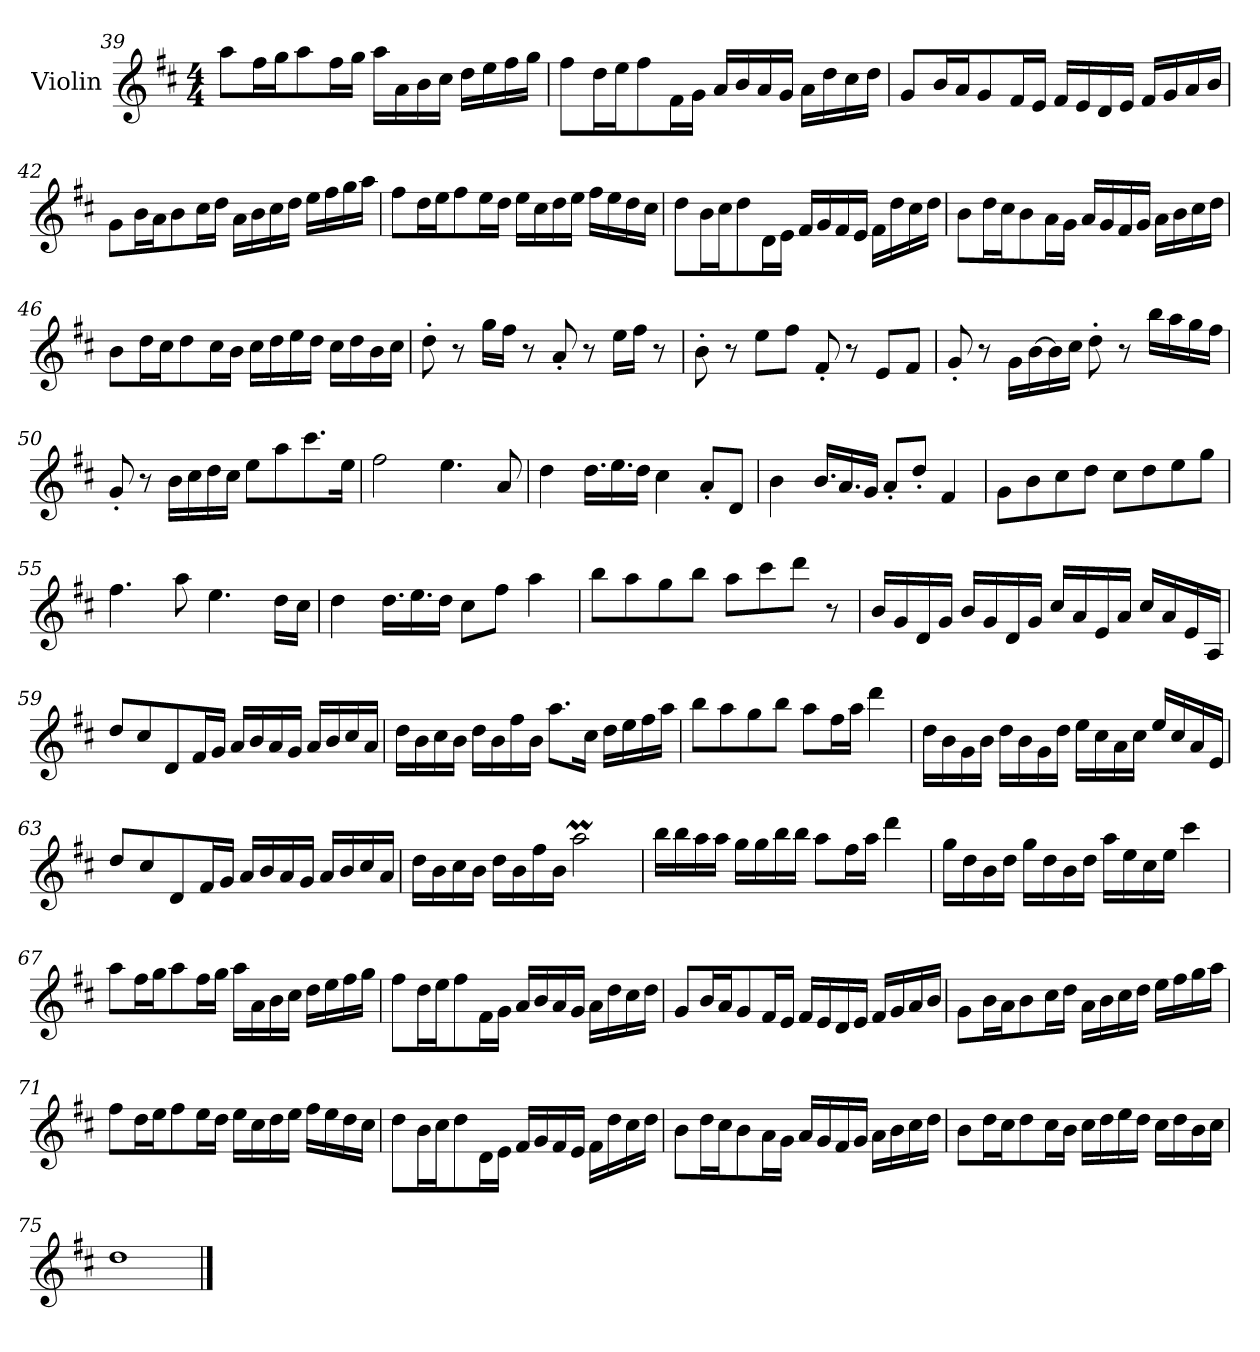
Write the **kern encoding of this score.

**kern
*part1
*staff1
*I"Violin
*I'Vln.
*clefG2
*k[f#c#]
*D:
*M4/4
=39
8aa\L
16ff#\L
16gg\J
8aa\
16ff#\L
16gg\JJ
16aa\LL
16a\
16b\
16cc#\JJ
16dd\LL
16ee\
16ff#\
16gg\JJ
!!LO:PB:g=z
=40
8ff#\L
16dd\L
16ee\J
8ff#\
16f#\L
16g\JJ
16a/LL
16b/
16a/
16g/JJ
16a\LL
16dd\
16cc#\
16dd\JJ
=41
8g/L
16b/L
16a/J
8g/
16f#/L
16e/JJ
16f#/LL
16e/
16d/
16e/JJ
16f#/LL
16g/
16a/
16b/JJ
=42
8g\L
16b\L
16a\J
8b\
16cc#\L
16dd\JJ
16a\LL
16b\
16cc#\
16dd\JJ
16ee\LL
16ff#\
16gg\
16aa\JJ
!!LO:LB:g=z
=43
8ff#\L
16dd\L
16ee\J
8ff#\
16ee\L
16dd\JJ
16ee\LL
16cc#\
16dd\
16ee\JJ
16ff#\LL
16ee\
16dd\
16cc#\JJ
=44
8dd\L
16b\L
16cc#\J
8dd\
16d\L
16e\JJ
16f#/LL
16g/
16f#/
16e/JJ
16f#\LL
16dd\
16cc#\
16dd\JJ
=45
8b\L
16dd\L
16cc#\J
8b\
16a\L
16g\JJ
16a/LL
16g/
16f#/
16g/JJ
16a\LL
16b\
16cc#\
16dd\JJ
!!LO:LB:g=z
=46
8b\L
16dd\L
16cc#\J
8dd\
16cc#\L
16b\JJ
16cc#\LL
16dd\
16ee\
16dd\JJ
16cc#\LL
16dd\
16b\
16cc#\JJ
=47
8dd'\
8r
16gg\LL
16ff#\JJ
8r
8a'/
8r
16ee\LL
16ff#\JJ
8r
=48
8b'\
8r
8ee\L
8ff#\J
8f#'/
8r
8e/L
8f#/J
!!LO:LB:g=z
=49
8g'/
8r
16g\LL
[16b\
16b\]
16cc#\JJ
8dd'\
8r
16bb\LL
16aa\
16gg\
16ff#\JJ
=50
8g'/
8r
16b\LL
16cc#\
16dd\
16cc#\JJ
8ee\L
8aa\
8.ccc#\
16ee\Jk
=51
2ff#\
4.ee\
8a/
=52
4dd\
16.dd\LL
16.ee\
16dd\JJ
4cc#\
8a'/L
8d/J
!!LO:LB:g=z
=53
4b\
16.b/LL
16.a/
16g/JJ
8a'/L
8dd'/J
4f#/
=54
8g\L
8b\
8cc#\
8dd\J
8cc#\L
8dd\
8ee\
8gg\J
=55
4.ff#\
8aa\
4.ee\
16dd\LL
16cc#\JJ
=56
4dd\
16.dd\LL
16.ee\
16dd\JJ
8cc#\L
8ff#\J
4aa\
=57
8bb\L
8aa\
8gg\
8bb\J
8aa\L
8ccc#\
8ddd\J
8r
!!LO:LB:g=z
=58
16b/LL
16g/
16d/
16g/JJ
16b/LL
16g/
16d/
16g/JJ
16cc#/LL
16a/
16e/
16a/JJ
16cc#/LL
16a/
16e/
16A/JJ
=59
8dd/L
8cc#/
8d/
16f#/L
16g/JJ
16a/LL
16b/
16a/
16g/JJ
16a/LL
16b/
16cc#/
16a/JJ
!!LO:LB:g=z
=60
16dd\LL
16b\
16cc#\
16b\JJ
16dd\LL
16b\
16ff#\
16b\JJ
8.aa\L
16cc#\Jk
16dd\LL
16ee\
16ff#\
16aa\JJ
=61
8bb\L
8aa\
8gg\
8bb\J
8aa\L
16ff#\L
16aa\JJ
4ddd\
=62
16dd\LL
16b\
16g\
16b\JJ
16dd\LL
16b\
16g\
16dd\JJ
16ee\LL
16cc#\
16a\
16cc#\JJ
16ee/LL
16cc#/
16a/
16e/JJ
!!LO:LB:g=z
=63
8dd/L
8cc#/
8d/
16f#/L
16g/JJ
16a/LL
16b/
16a/
16g/JJ
16a/LL
16b/
16cc#/
16a/JJ
=64
16dd\LL
16b\
16cc#\
16b\JJ
16dd\LL
16b\
16ff#\
16b\JJ
2aaM\
=65
16bb\LL
16bb\
16aa\
16aa\JJ
16gg\LL
16gg\
16bb\
16bb\JJ
8aa\L
16ff#\L
16aa\JJ
4ddd\
!!LO:LB:g=z
=66
16gg\LL
16dd\
16b\
16dd\JJ
16gg\LL
16dd\
16b\
16dd\JJ
16aa\LL
16ee\
16cc#\
16ee\JJ
4ccc#\
=67
8aa\L
16ff#\L
16gg\J
8aa\
16ff#\L
16gg\JJ
16aa\LL
16a\
16b\
16cc#\JJ
16dd\LL
16ee\
16ff#\
16gg\JJ
=68
8ff#\L
16dd\L
16ee\J
8ff#\
16f#\L
16g\JJ
16a/LL
16b/
16a/
16g/JJ
16a\LL
16dd\
16cc#\
16dd\JJ
!!LO:LB:g=z
=69
8g/L
16b/L
16a/J
8g/
16f#/L
16e/JJ
16f#/LL
16e/
16d/
16e/JJ
16f#/LL
16g/
16a/
16b/JJ
=70
8g\L
16b\L
16a\J
8b\
16cc#\L
16dd\JJ
16a\LL
16b\
16cc#\
16dd\JJ
16ee\LL
16ff#\
16gg\
16aa\JJ
=71
8ff#\L
16dd\L
16ee\J
8ff#\
16ee\L
16dd\JJ
16ee\LL
16cc#\
16dd\
16ee\JJ
16ff#\LL
16ee\
16dd\
16cc#\JJ
!!LO:PB:g=z
=72
8dd\L
16b\L
16cc#\J
8dd\
16d\L
16e\JJ
16f#/LL
16g/
16f#/
16e/JJ
16f#\LL
16dd\
16cc#\
16dd\JJ
=73
8b\L
16dd\L
16cc#\J
8b\
16a\L
16g\JJ
16a/LL
16g/
16f#/
16g/JJ
16a\LL
16b\
16cc#\
16dd\JJ
=74
8b\L
16dd\L
16cc#\J
8dd\
16cc#\L
16b\JJ
16cc#\LL
16dd\
16ee\
16dd\JJ
16cc#\LL
16dd\
16b\
16cc#\JJ
!!LO:LB:g=z
=75
1dd
==
*-
